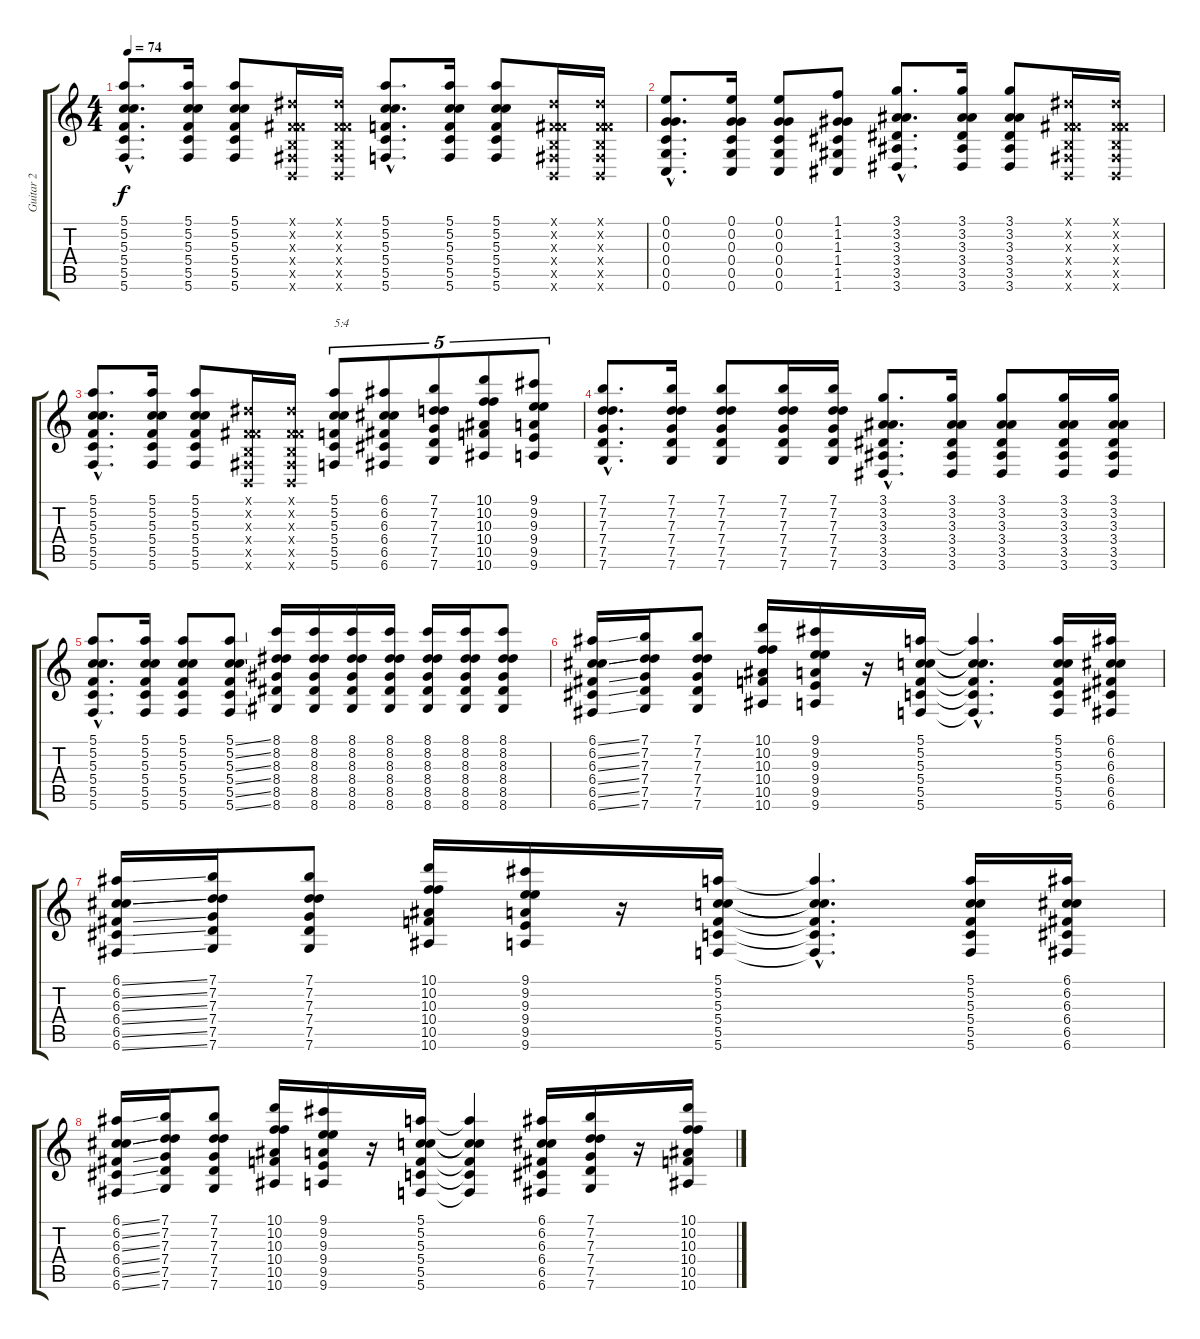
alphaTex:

\track ("Guitar 2" "Guitar 2") {instrument overdrivenguitar}
\staff {score tabs}
\tuning (E4 G3 G3 C3 G2 C2) {hide}
\ts (4 4)
\tempo 74
\clef g2
\ks c
(5.1{hac} 5.2{hac} 5.3{hac} 5.4{hac} 5.5{hac} 5.6{hac}).8{d dy f} (5.1 5.2 5.3 5.4 5.5 5.6).16 (5.1 5.2 5.3 5.4 5.5 5.6).8 (-1.1{x} -1.2{x} -1.3{x} -1.4{x} -1.5{x} -1.6{x}).16 (-1.1{x} -1.2{x} -1.3{x} -1.4{x} -1.5{x} -1.6{x}).16 (5.1{hac} 5.2{hac} 5.3{hac} 5.4{hac} 5.5{hac} 5.6{hac}).8{d} (5.1 5.2 5.3 5.4 5.5 5.6).16 (5.1 5.2 5.3 5.4 5.5 5.6).8 (-1.1{x} -1.2{x} -1.3{x} -1.4{x} -1.5{x} -1.6{x}).16 (-1.1{x} -1.2{x} -1.3{x} -1.4{x} -1.5{x} -1.6{x}).16 |
(0.1{hac} 0.2{hac} 0.3{hac} 0.4{hac} 0.5{hac} 0.6{hac}).8{d} (0.1 0.2 0.3 0.4 0.5 0.6).16 (0.1 0.2 0.3 0.4 0.5 0.6).8 (1.1 1.2 1.3 1.4 1.5 1.6).8 (3.1{hac} 3.2{hac} 3.3{hac} 3.4{hac} 3.5{hac} 3.6{hac}).8{d} (3.1 3.2 3.3 3.4 3.5 3.6).16 (3.1 3.2 3.3 3.4 3.5 3.6).8 (-1.1{x} -1.2{x} -1.3{x} -1.4{x} -1.5{x} -1.6{x}).16 (-1.1{x} -1.2{x} -1.3{x} -1.4{x} -1.5{x} -1.6{x}).16 |
(5.1{hac} 5.2{hac} 5.3{hac} 5.4{hac} 5.5{hac} 5.6{hac}).8{d} (5.1 5.2 5.3 5.4 5.5 5.6).16 (5.1 5.2 5.3 5.4 5.5 5.6).8 (-1.1{x} -1.2{x} -1.3{x} -1.4{x} -1.5{x} -1.6{x}).16 (-1.1{x} -1.2{x} -1.3{x} -1.4{x} -1.5{x} -1.6{x}).16 (5.1 5.2 5.3 5.4 5.5 5.6).8{tu (5 4) txt "5:4"} (6.1 6.2 6.3 6.4 6.5 6.6).8{tu (5 4)} (7.1 7.2 7.3 7.4 7.5 7.6).8{tu (5 4)} (10.1 10.2 10.3 10.4 10.5 10.6).8{tu (5 4)} (9.1 9.2 9.3 9.4 9.5 9.6).8{tu (5 4)} |
(7.1{hac} 7.2{hac} 7.3{hac} 7.4{hac} 7.5{hac} 7.6{hac}).8{d volume 10} (7.1 7.2 7.3 7.4 7.5 7.6).16 (7.1 7.2 7.3 7.4 7.5 7.6).8 (7.1 7.2 7.3 7.4 7.5 7.6).16 (7.1 7.2 7.3 7.4 7.5 7.6).16 (3.1{hac} 3.2{hac} 3.3{hac} 3.4{hac} 3.5{hac} 3.6{hac}).8{d} (3.1 3.2 3.3 3.4 3.5 3.6).16 (3.1 3.2 3.3 3.4 3.5 3.6).8 (3.1 3.2 3.3 3.4 3.5 3.6).16 (3.1 3.2 3.3 3.4 3.5 3.6).16 |
(5.1{hac} 5.2{hac} 5.3{hac} 5.4{hac} 5.5{hac} 5.6{hac}).8{d} (5.1 5.2 5.3 5.4 5.5 5.6).16 (5.1 5.2 5.3 5.4 5.5 5.6).8 (5.1{ss} 5.2{ss} 5.3{ss} 5.4{ss} 5.5{ss} 5.6{ss}).8 (8.1 8.2 8.3 8.4 8.5 8.6).16 (8.1 8.2 8.3 8.4 8.5 8.6).16 (8.1 8.2 8.3 8.4 8.5 8.6).16 (8.1 8.2 8.3 8.4 8.5 8.6).16 (8.1 8.2 8.3 8.4 8.5 8.6).16 (8.1 8.2 8.3 8.4 8.5 8.6).16 (8.1 8.2 8.3 8.4 8.5 8.6).8 |
(6.1{ss} 6.2{ss} 6.3{ss} 6.4{ss} 6.5{ss} 6.6{ss}).16 (7.1 7.2 7.3 7.4 7.5 7.6).16 (7.1 7.2 7.3 7.4 7.5 7.6).8 (10.1 10.2 10.3 10.4 10.5 10.6).16 (9.1 9.2 9.3 9.4 9.5 9.6).16 r.16 (5.1 5.2 5.3 5.4 5.5 5.6).16 (5.1{hac t} 5.2{hac t} 5.3{hac t} 5.4{hac t} 5.5{hac t} 5.6{hac t}).4{d} (5.1 5.2 5.3 5.4 5.5 5.6).16 (6.1 6.2 6.3 6.4 6.5 6.6).16 |
(6.1{ss} 6.2{ss} 6.3{ss} 6.4{ss} 6.5{ss} 6.6{ss}).16 (7.1 7.2 7.3 7.4 7.5 7.6).16 (7.1 7.2 7.3 7.4 7.5 7.6).8 (10.1 10.2 10.3 10.4 10.5 10.6).16 (9.1 9.2 9.3 9.4 9.5 9.6).16 r.16 (5.1 5.2 5.3 5.4 5.5 5.6).16 (5.1{hac t} 5.2{hac t} 5.3{hac t} 5.4{hac t} 5.5{hac t} 5.6{hac t}).4{d} (5.1 5.2 5.3 5.4 5.5 5.6).16 (6.1 6.2 6.3 6.4 6.5 6.6).16 |
(6.1{ss} 6.2{ss} 6.3{ss} 6.4{ss} 6.5{ss} 6.6{ss}).16 (7.1 7.2 7.3 7.4 7.5 7.6).16 (7.1 7.2 7.3 7.4 7.5 7.6).8 (10.1 10.2 10.3 10.4 10.5 10.6).16 (9.1 9.2 9.3 9.4 9.5 9.6).16 r.16 (5.1 5.2 5.3 5.4 5.5 5.6).16 (5.1{t} 5.2{t} 5.3{t} 5.4{t} 5.5{t} 5.6{t}).4 (6.1 6.2 6.3 6.4 6.5 6.6).16 (7.1 7.2 7.3 7.4 7.5 7.6).16 r.16 (10.1 10.2 10.3 10.4 10.5 10.6).16
